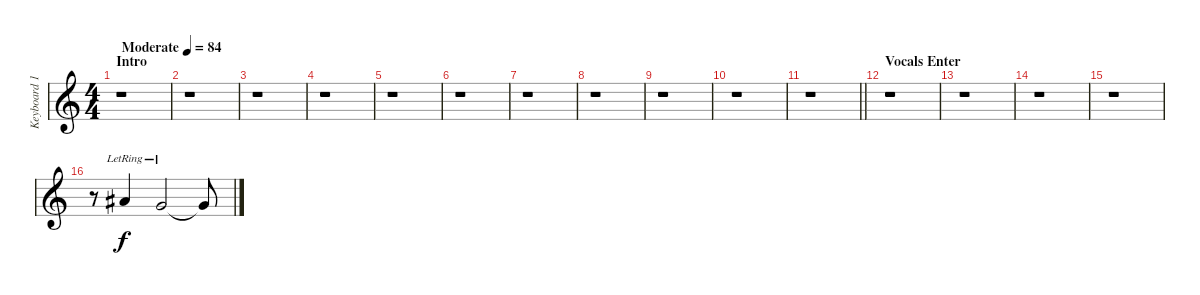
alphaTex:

\track ("Keyboard 1 (Rhodes Piano)" "Keyboard 1") {instrument electricpiano1}
\staff {score}
\tuning (E4 B3 G3 D3 A2 E2) {hide}
\ts (4 4)
\section ("" "Intro")
\tempo (84 "Moderate")
\clef g2
\ks c
r.1{dy f instrument electricpiano1} |
r.1 |
r.1 |
r.1 |
r.1 |
r.1 |
r.1 |
r.1 |
r.1 |
r.1 |
\barLineRight lightlight
r.1 |
\section ("" "Vocals Enter")
r.1 |
r.1 |
r.1 |
r.1 |
r.8 20.4{lr}.4 17.4{lr}.2 17.4{t}.8
